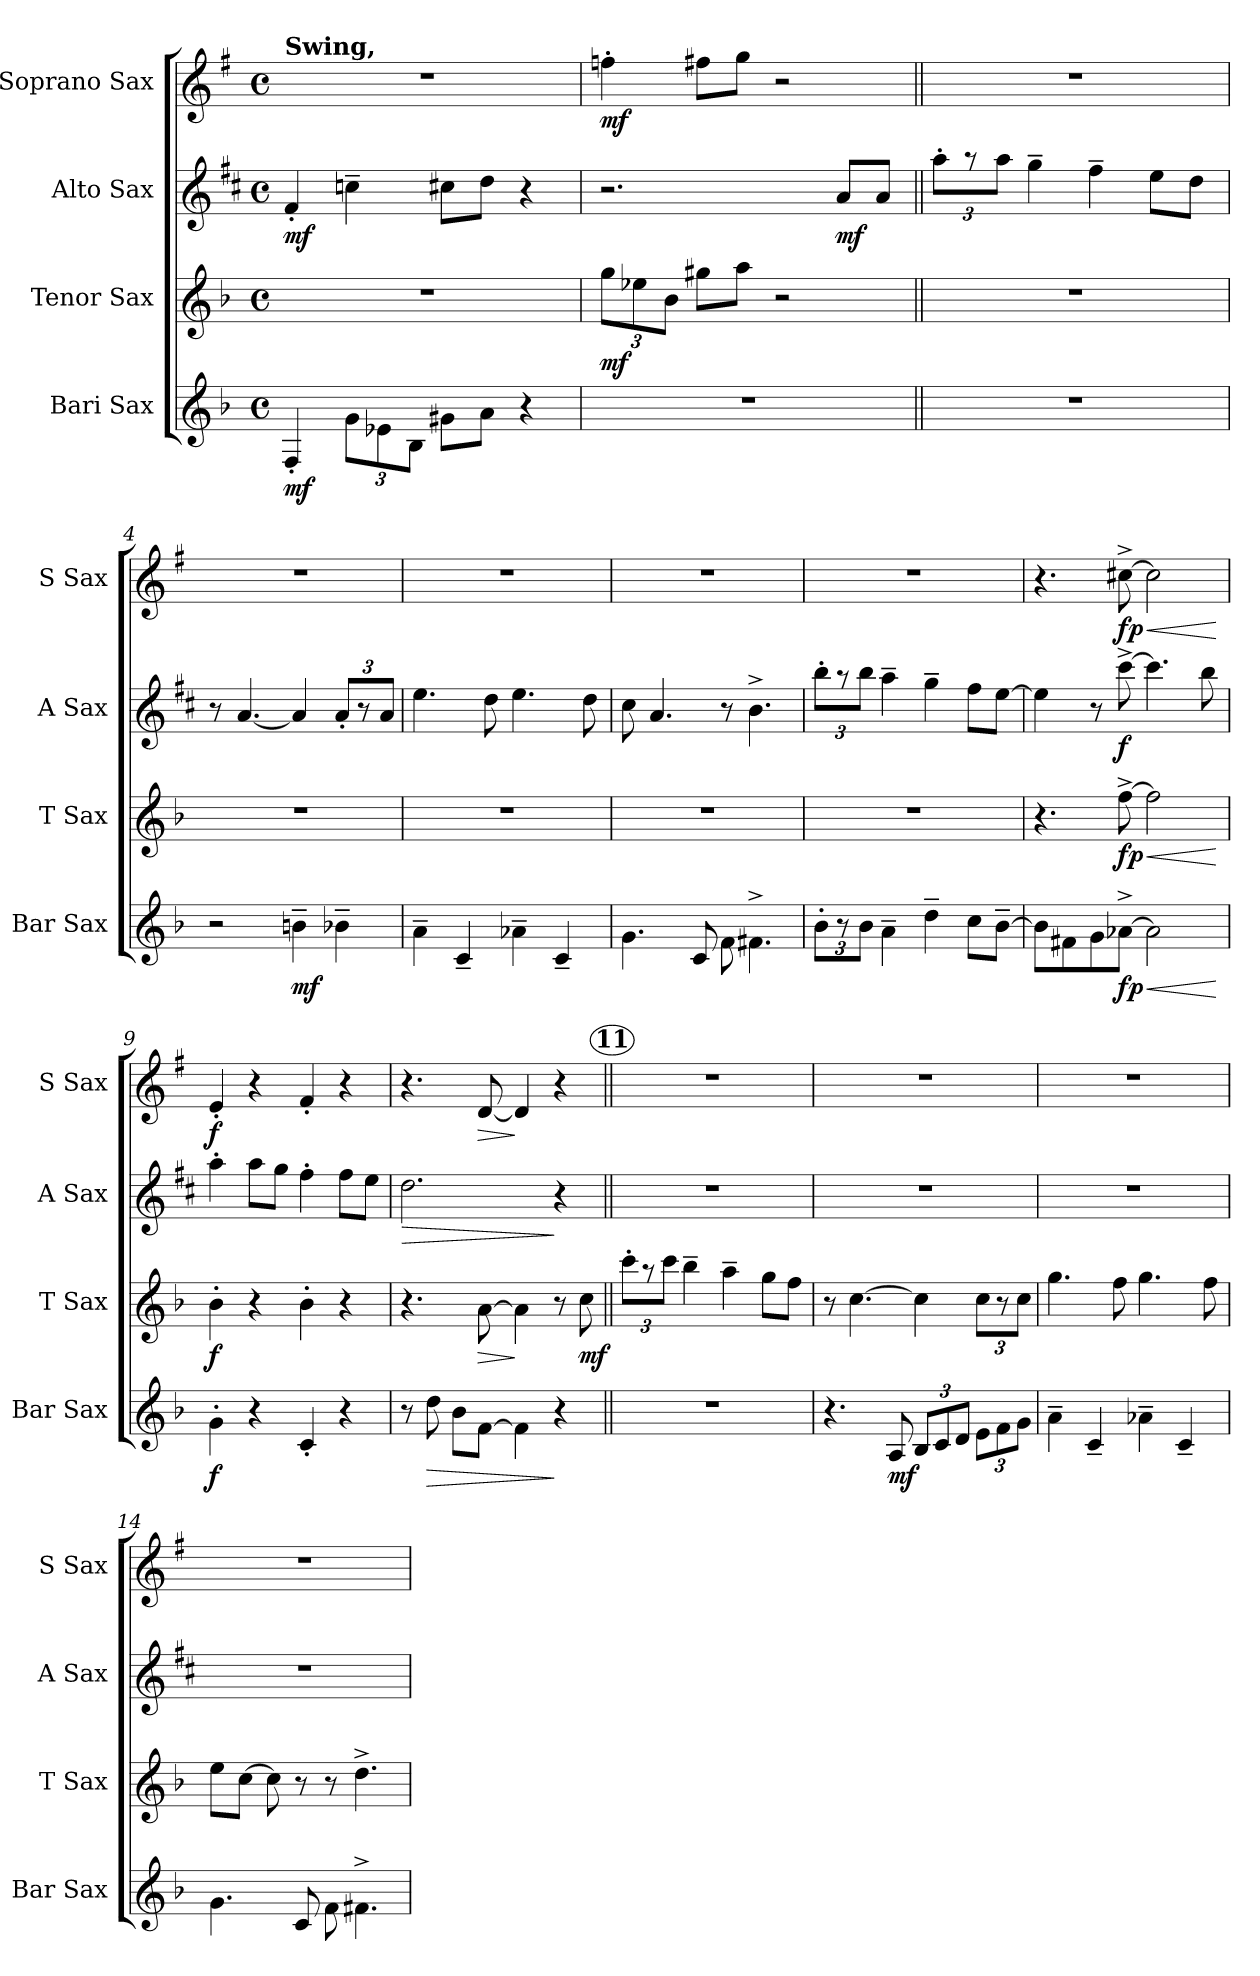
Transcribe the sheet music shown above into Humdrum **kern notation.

**kern	**dynam	**kern	**dynam	**kern	**dynam	**kern	**dynam
*part4	*part4	*part3	*part3	*part2	*part2	*part1	*part1
*staff4	*staff4	*staff3	*staff3	*staff2	*staff2	*staff1	*staff1
*I"Bari Sax	*	*I"Tenor Sax	*	*I"Alto Sax	*	*I"Soprano Sax	*
*I'Bar Sax	*	*I'T Sax	*	*I'A Sax	*	*I'S Sax	*
*clefG2	*	*clefG2	*	*clefG2	*	*clefG2	*
*ITrd12c21	*	*ITrd8c14	*	*ITrd5c9	*	*ITrd1c2	*
*k[b-]	*	*k[b-]	*	*k[b-]	*	*k[b-]	*
*F:	*	*F:	*	*F:	*	*F:	*
*M4/4	*	*M4/4	*	*M4/4	*	*M4/4	*
*met(c)	*	*met(c)	*	*met(c)	*	*met(c)	*
*MM120	*	*MM120	*	*MM120	*	*MM120	*
=1	=1	=1	=1	=1	=1	=1	=1
!	!	!	!	!	!	!LO:TX:a:B:t=Swing,	!
!	!LO:DY:b	!	!	!	!LO:DY:b	!	!
4FF'</	mf	1r	.	4A'</	mf	1r	.
12G\L	.	.	.	4e-X~>\	.	.	.
12E-X\	.	.	.	.	.	.	.
12BB-\J	.	.	.	.	.	.	.
8G#X\L	.	.	.	8en\L	.	.	.
8A\J	.	.	.	8f\J	.	.	.
4r	.	.	.	4r	.	.	.
=2	=2	=2	=2	=2	=2	=2	=2
!	!	!	!LO:DY:b	!	!	!	!LO:DY:b
1r	.	12g\L	mf	2.r	.	4ee-X'>\	mf
.	.	12e-X\	.	.	.	.	.
.	.	12B-\J	.	.	.	.	.
.	.	8g#X\L	.	.	.	8een\L	.
.	.	8a\J	.	.	.	8ff\J	.
.	.	2r	.	.	.	2r	.
!	!	!	!	!	!LO:DY:b	!	!
.	.	.	.	8c/L	mf	.	.
.	.	.	.	8c/J	.	.	.
=3||	=3||	=3||	=3||	=3||	=3||	=3||	=3||
1r	.	1r	.	12cc'>\L	.	1r	.
.	.	.	.	12r	.	.	.
.	.	.	.	12cc\J	.	.	.
.	.	.	.	4b-~>\	.	.	.
.	.	.	.	4a~>\	.	.	.
.	.	.	.	8g\L	.	.	.
.	.	.	.	8f\J	.	.	.
=4	=4	=4	=4	=4	=4	=4	=4
2r	.	1r	.	8r	.	1r	.
.	.	.	.	[4.c/	.	.	.
!	!LO:DY:b	!	!	!	!	!	!
4Bn~>\	mf	.	.	4c/]	.	.	.
4B-X~>\	.	.	.	12c'</L	.	.	.
.	.	.	.	12r	.	.	.
.	.	.	.	12c/J	.	.	.
=5	=5	=5	=5	=5	=5	=5	=5
4A~>\	.	1r	.	4.g\	.	1r	.
4C~</	.	.	.	.	.	.	.
.	.	.	.	8f\	.	.	.
4A-X~>\	.	.	.	4.g\	.	.	.
4C~</	.	.	.	.	.	.	.
.	.	.	.	8f\	.	.	.
!!LO:LB:g=z
=6	=6	=6	=6	=6	=6	=6	=6
4.G\	.	1r	.	8e\	.	1r	.
.	.	.	.	4.c/	.	.	.
8C/	.	.	.	.	.	.	.
8F\	.	.	.	8r	.	.	.
4.F#X^>\	.	.	.	4.d^>\	.	.	.
=7	=7	=7	=7	=7	=7	=7	=7
12B-'>\L	.	1r	.	12dd'>\L	.	1r	.
12r	.	.	.	12r	.	.	.
12B-\J	.	.	.	12dd\J	.	.	.
4A~>\	.	.	.	4cc~>\	.	.	.
4d~>\	.	.	.	4b-~>\	.	.	.
8c\L	.	.	.	8a\L	.	.	.
[8B-~>\J	.	.	.	[8g\J	.	.	.
=8	=8	=8	=8	=8	=8	=8	=8
8B-\L]	.	4.r	.	4g\]	.	4.r	.
8F#X\	.	.	.	.	.	.	.
8G\	.	.	.	8r	.	.	.
!	!LO:DY:b	!	!LO:DY:b	!	!LO:DY:b	!	!LO:DY:b
[8A-X^>\J	fp	[8f^>\	fp	[8ee^>\	f	[8bn^>\	fp
!	!LO:HP:b	!	!LO:HP:b	!	!	!	!LO:HP:b
2A-\]	<	2f\]	<	4.ee\]	.	2b\]	<
.	.	.	.	8dd\	.	.	.
.	[	.	[	.	.	.	[
=9	=9	=9	=9	=9	=9	=9	=9
!	!LO:DY:b	!	!LO:DY:b	!	!	!	!LO:DY:b
4G'>\	f	4B-'>\	f	4cc'>\	.	4d'</	f
4r	.	4r	.	8cc\L	.	4r	.
.	.	.	.	8b-\J	.	.	.
4C'</	.	4B-'>\	.	4a'>\	.	4e'</	.
4r	.	4r	.	8a\L	.	4r	.
.	.	.	.	8g\J	.	.	.
=10	=10	=10	=10	=10	=10	=10	=10
!	!	!	!	!	!LO:HP:b	!	!
8r	.	4.r	.	2.f\	>	4.r	.
!	!LO:HP:b	!	!	!	!	!	!
8d\	>	.	.	.	.	.	.
8B-\L	.	.	.	.	.	.	.
!	!	!	!LO:HP:b	!	!	!	!LO:HP:b
[8F\J	.	[8A\	>	.	.	[8c/	>
4F\]	.	4A\]	]	.	.	4c/]	]
4r	]	8r	.	4r	]	4r	.
!	!	!	!LO:DY:b	!	!	!	!
.	.	8c\	mf	.	.	.	.
!!LO:REH:place=s1:a:B:enc=circle:fs=11.2:t=11
=11||	=11||	=11||	=11||	=11||	=11||	=11||	=11||
1r	.	12cc'>\L	.	1r	.	1r	.
.	.	12r	.	.	.	.	.
.	.	12cc\J	.	.	.	.	.
.	.	4b-~>\	.	.	.	.	.
.	.	4a~>\	.	.	.	.	.
.	.	8g\L	.	.	.	.	.
.	.	8f\J	.	.	.	.	.
=12	=12	=12	=12	=12	=12	=12	=12
4.r	.	8r	.	1r	.	1r	.
.	.	[4.c\	.	.	.	.	.
!	!LO:DY:b	!	!	!	!	!	!
8AA/	mf	.	.	.	.	.	.
12BB-/L	.	4c\]	.	.	.	.	.
12C/	.	.	.	.	.	.	.
12D/J	.	.	.	.	.	.	.
12E\L	.	12c\L	.	.	.	.	.
12F\	.	12r	.	.	.	.	.
12G\J	.	12c\J	.	.	.	.	.
!!LO:PB:g=z
=13	=13	=13	=13	=13	=13	=13	=13
4A~>\	.	4.g\	.	1r	.	1r	.
4C~</	.	.	.	.	.	.	.
.	.	8f\	.	.	.	.	.
4A-X~>\	.	4.g\	.	.	.	.	.
4C~</	.	.	.	.	.	.	.
.	.	8f\	.	.	.	.	.
=14	=14	=14	=14	=14	=14	=14	=14
4.G\	.	8e\L	.	1r	.	1r	.
.	.	[8c\J	.	.	.	.	.
.	.	8c\]	.	.	.	.	.
8C/	.	8r	.	.	.	.	.
8F\	.	8r	.	.	.	.	.
4.F#X^>\	.	4.d^>\	.	.	.	.	.
=	=	=	=	=	=	=	=
*-	*-	*-	*-	*-	*-	*-	*-
